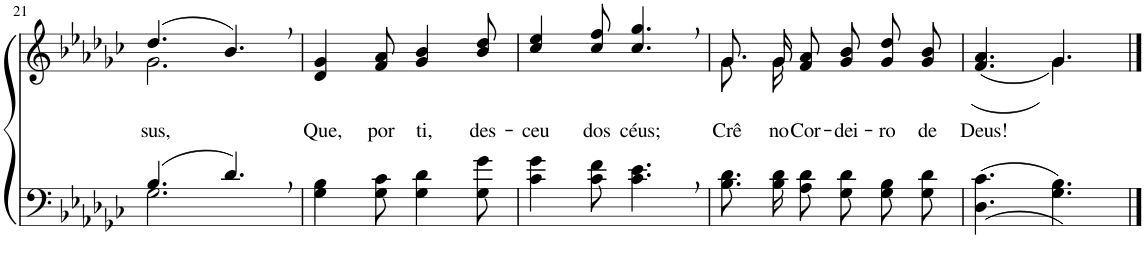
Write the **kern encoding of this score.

**kern	**kern	**text
*part2	*part1	*part1
*staff2	*staff1	*staff1
*I"Parte III e IV	*I"Parte I e II	*
!!LO:PB:g=z
*clefF4	*clefG2	*
*Trd2c3	*Trd2c3	*
*k[b-e-a-d-g-c-]	*k[b-e-a-d-g-c-]	*
*M6/8	*M6/8	*
=21	=21	=21
*^	*^	*
!	!	!	!	!LO:LY:b
(4.B-/	2.G-\	(4.dd-/	2.g-\	sus,
4.d-,/)	.	4.b-,/)	.	.
*v	*v	*	*	*
*	*v	*v	*
=22	=22	=22
!	!	!LO:LY:b
4G-\ 4B-\	4d-/ 4g-/	Que,
!	!	!LO:LY:b
8G-\ 8c-\	8f/ 8a-/	por
!	!	!LO:LY:b
4G-\ 4d-\	4g-/ 4b-/	ti,
!	!	!LO:LY:b
8G-\ 8g-\	8b-/ 8dd-/	des-
=23	=23	=23
!	!	!LO:LY:b
4c-\ 4g-\	4cc-/ 4ee-/	-ceu
!	!	!LO:LY:b
8c-\ 8f\	8cc-/ 8ff/	dos
!	!	!LO:LY:b
4.c-\, 4.e-\,	4.cc-/, 4.gg-/,	céus;
=24	=24	=24
*	*^	*
!	!	!	!LO:LY:b
8.B-\ 8.d-\L	8.g-/L	8.g-\L	Crê
!	!	!	!LO:LY:b
16B-\ 16d-\K	16g-/K	16g-\Jk	no
!	!	!	!LO:LY:b
8A-\ 8d-\J	8f/ 8a-/J	2ryy	Cor-
!	!	!	!LO:LY:b
8G-\ 8d-\L	8g-/ 8b-/L	.	-dei-
!	!	!	!LO:LY:b
8G-\ 8B-\	8g-/ 8dd-/	.	-ro
!	!	!	!LO:LY:b
8G-\ 8d-\J	8g-/ 8b-/J	.	de
=25	=25	=25	=25
!	!	!	!LO:LY:b
(4.D-\ 4.c-\	4.ryy	(4.f/ 4.a-/	Deus!
4.G-\ 4.B-\))	((4.g-\	4.g-/	.
*	*v	*v	*
==	==	==
*-	*-	*-
